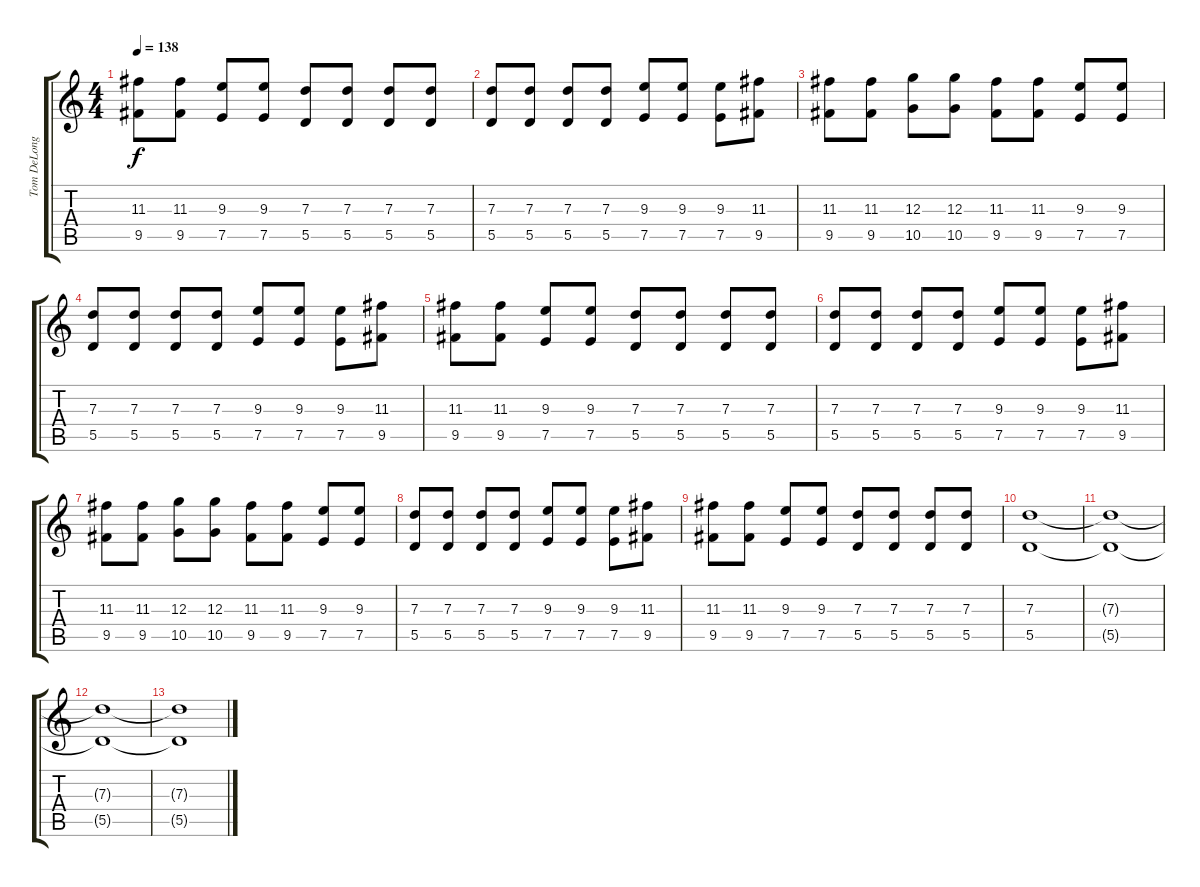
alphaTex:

\track ("Tom DeLonge Main" "Tom DeLong") {instrument distortionguitar}
\staff {score tabs}
\tuning (E4 B3 G3 D3 A2 E2) {hide}
\ts (4 4)
\tempo 138
\clef g2
\ks c
(11.3 9.5).8{dy f} (11.3 9.5).8 (9.3 7.5).8 (9.3 7.5).8 (7.3 5.5).8 (7.3 5.5).8 (7.3 5.5).8 (7.3 5.5).8 |
(7.3 5.5).8 (7.3 5.5).8 (7.3 5.5).8 (7.3 5.5).8 (9.3 7.5).8 (9.3 7.5).8 (9.3 7.5).8 (11.3 9.5).8 |
(11.3 9.5).8 (11.3 9.5).8 (12.3 10.5).8 (12.3 10.5).8 (11.3 9.5).8 (11.3 9.5).8 (9.3 7.5).8 (9.3 7.5).8 |
(7.3 5.5).8 (7.3 5.5).8 (7.3 5.5).8 (7.3 5.5).8 (9.3 7.5).8 (9.3 7.5).8 (9.3 7.5).8 (11.3 9.5).8 |
(11.3 9.5).8 (11.3 9.5).8 (9.3 7.5).8 (9.3 7.5).8 (7.3 5.5).8 (7.3 5.5).8 (7.3 5.5).8 (7.3 5.5).8 |
(7.3 5.5).8 (7.3 5.5).8 (7.3 5.5).8 (7.3 5.5).8 (9.3 7.5).8 (9.3 7.5).8 (9.3 7.5).8 (11.3 9.5).8 |
(11.3 9.5).8 (11.3 9.5).8 (12.3 10.5).8 (12.3 10.5).8 (11.3 9.5).8 (11.3 9.5).8 (9.3 7.5).8 (9.3 7.5).8 |
(7.3 5.5).8 (7.3 5.5).8 (7.3 5.5).8 (7.3 5.5).8 (9.3 7.5).8 (9.3 7.5).8 (9.3 7.5).8 (11.3 9.5).8 |
(11.3 9.5).8 (11.3 9.5).8 (9.3 7.5).8 (9.3 7.5).8 (7.3 5.5).8 (7.3 5.5).8 (7.3 5.5).8 (7.3 5.5).8 |
(7.3 5.5).1{volume 0} |
(7.3{t} 5.5{t}).1 |
(7.3{t} 5.5{t}).1 |
(7.3{t} 5.5{t}).1
